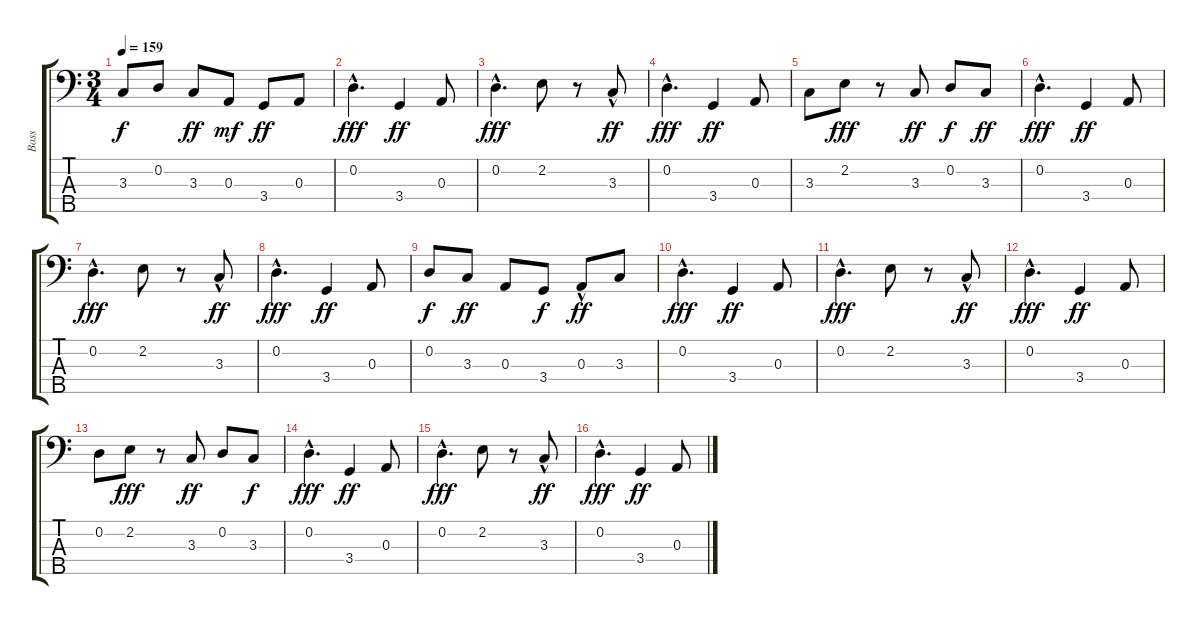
\track ("Bass" "Bass") {instrument electricbassfinger}
\staff {score tabs}
\tuning (G2 D2 A1 E1 B0) {hide}
\ts (3 4)
\tempo 159
\clef f4
\ks c
3.3.8{dy f} 0.2.8 3.3.8{dy ff} 0.3.8{dy mf} 3.4.8{dy ff} 0.3.8 |
0.2{hac}.4{d dy fff} 3.4.4{dy ff} 0.3.8 |
0.2{hac}.4{d dy fff} 2.2.8 r.8 3.3{hac}.8{dy ff} |
0.2{hac}.4{d dy fff} 3.4.4{dy ff} 0.3.8 |
3.3.8 2.2.8{dy fff} r.8 3.3.8{dy ff} 0.2.8{dy f} 3.3.8{dy ff} |
0.2{hac}.4{d dy fff} 3.4.4{dy ff} 0.3.8 |
0.2{hac}.4{d dy fff} 2.2.8 r.8 3.3{hac}.8{dy ff} |
0.2{hac}.4{d dy fff} 3.4.4{dy ff} 0.3.8 |
0.2.8{dy f} 3.3.8{dy ff} 0.3.8 3.4.8{dy f} 0.3{hac}.8{dy ff} 3.3.8 |
0.2{hac}.4{d dy fff} 3.4.4{dy ff} 0.3.8 |
0.2{hac}.4{d dy fff} 2.2.8 r.8 3.3{hac}.8{dy ff} |
0.2{hac}.4{d dy fff} 3.4.4{dy ff} 0.3.8 |
0.2.8 2.2.8{dy fff} r.8 3.3.8{dy ff} 0.2.8 3.3.8{dy f} |
0.2{hac}.4{d dy fff} 3.4.4{dy ff} 0.3.8 |
0.2{hac}.4{d dy fff} 2.2.8 r.8 3.3{hac}.8{dy ff} |
0.2{hac}.4{d dy fff} 3.4.4{dy ff} 0.3.8
